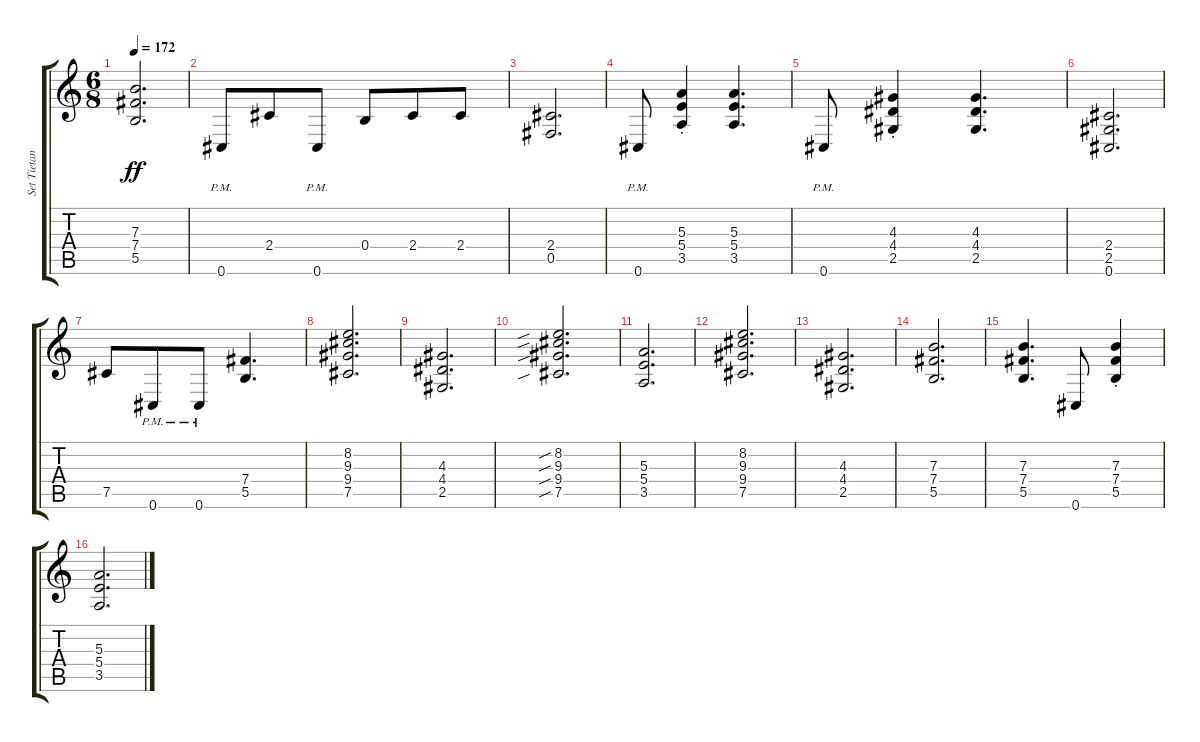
\track ("Set Tietan" "Set Tietan") {instrument distortionguitar}
\staff {score tabs}
\tuning (Db4 Ab3 E3 B2 Gb2 Db2) {hide}
\ts (6 8)
\tempo 172
\clef g2
\ks c
(7.3 7.4 5.5).2{d dy ff} |
0.6{pm}.8 2.4.8 0.6{pm}.8 0.4.8 2.4.8 2.4.8 |
(2.4 0.5).2{d} |
0.6{pm}.8 (5.3{st} 5.4{st} 3.5{st}).4 (5.3 5.4 3.5).4{d} |
0.6{pm}.8 (4.3{st} 4.4{st} 2.5{st}).4 (4.3 4.4 2.5).4{d} |
(2.4 2.5 0.6).2{d} |
7.5.8 0.6{pm}.8 0.6{pm}.8 (7.4 5.5).4{d} |
(8.2 9.3 9.4 7.5).2{d} |
(4.3 4.4 2.5).2{d} |
(8.2{sib} 9.3{sib} 9.4{sib} 7.5{sib}).2{d} |
(5.3 5.4 3.5).2{d} |
(8.2 9.3 9.4 7.5).2{d} |
(4.3 4.4 2.5).2{d} |
(7.3 7.4 5.5).2{d} |
(7.3 7.4 5.5).4{d} 0.6.8 (7.3{st} 7.4{st} 5.5{st}).4 |
(5.3 5.4 3.5).2{d}
